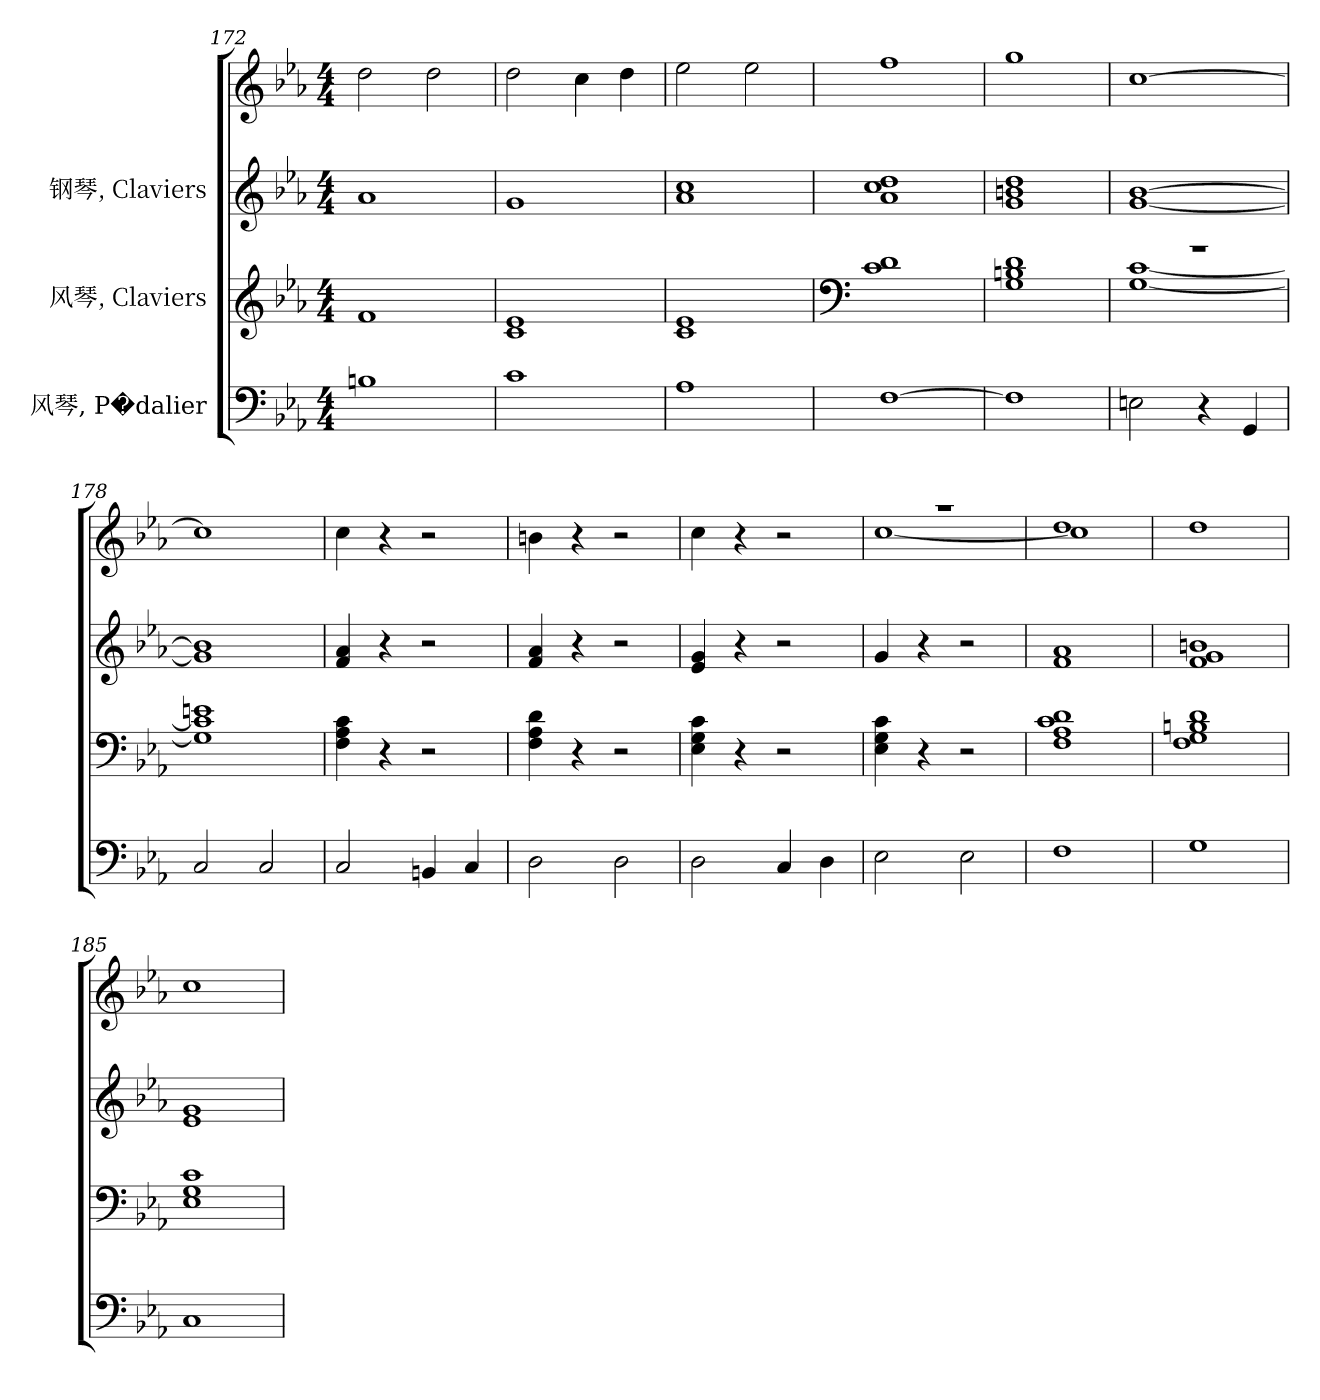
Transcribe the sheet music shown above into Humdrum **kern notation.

**kern	**kern	**kern	**kern
*part3	*part2	*part1	*part1
*staff4	*staff3	*staff2	*staff1
*I"风琴, P�dalier	*I"风琴, Claviers	*I"钢琴, Claviers	*
*clefF4	*clefG2	*clefG2	*clefG2
*k[b-e-a-]	*k[b-e-a-]	*k[b-e-a-]	*k[b-e-a-]
*M4/4	*M4/4	*M4/4	*M4/4
=172	=172	=172	=172
1Bn	1f	1a-	2dd\
.	.	.	2dd\
=173	=173	=173	=173
1c	1c 1e-	1g	2dd\
.	.	.	4cc\
.	.	.	4dd\
=174	=174	=174	=174
1A-	1c 1e-	1a- 1cc	2ee-\
.	.	.	2ee-\
!!LO:LB:g=z
=175	=175	=175	=175
*	*clefF4	*	*
[1F	1c 1d	1a- 1cc 1dd	1ff
=176	=176	=176	=176
1F]	1G 1Bn 1d	1g 1bn 1dd	1gg
=177	=177	=177	=177
*	*^	*	*
2En\	1r	[1G [1c	[1g [1b-	[1cc
4r	.	.	.	.
4GG/	.	.	.	.
=178	=178	=178	=178	=178
2C/	1en	1G] 1c]	1g] 1b-]	1cc]
2C/	.	.	.	.
*	*v	*v	*	*
=179	=179	=179	=179
2C/	4F\ 4A-\ 4c\	4f/ 4a-/	4cc\
.	4r	4r	4r
4BBn/	2r	2r	2r
4C/	.	.	.
=180	=180	=180	=180
2D\	4F\ 4A-\ 4d\	4f/ 4a-/	4bn\
.	4r	4r	4r
2D\	2r	2r	2r
=181	=181	=181	=181
2D\	4E-\ 4G\ 4c\	4e-/ 4g/	4cc\
.	4r	4r	4r
4C/	2r	2r	2r
4D\	.	.	.
=182	=182	=182	=182
*	*	*	*^
2E-\	4E-\ 4G\ 4c\	4g/	1r	[1cc
.	4r	4r	.	.
2E-\	2r	2r	.	.
=183	=183	=183	=183	=183
1F	1F 1A- 1c 1d	1f 1a-	1dd	1cc]
*	*	*	*v	*v
=184	=184	=184	=184
1G	1F 1G 1Bn 1d	1f 1g 1bn	1dd
!!LO:LB:g=z
=185	=185	=185	=185
*	*	*	*MM60
1C	1E- 1G 1c	1e- 1g	1cc
=	=	=	=
*-	*-	*-	*-
